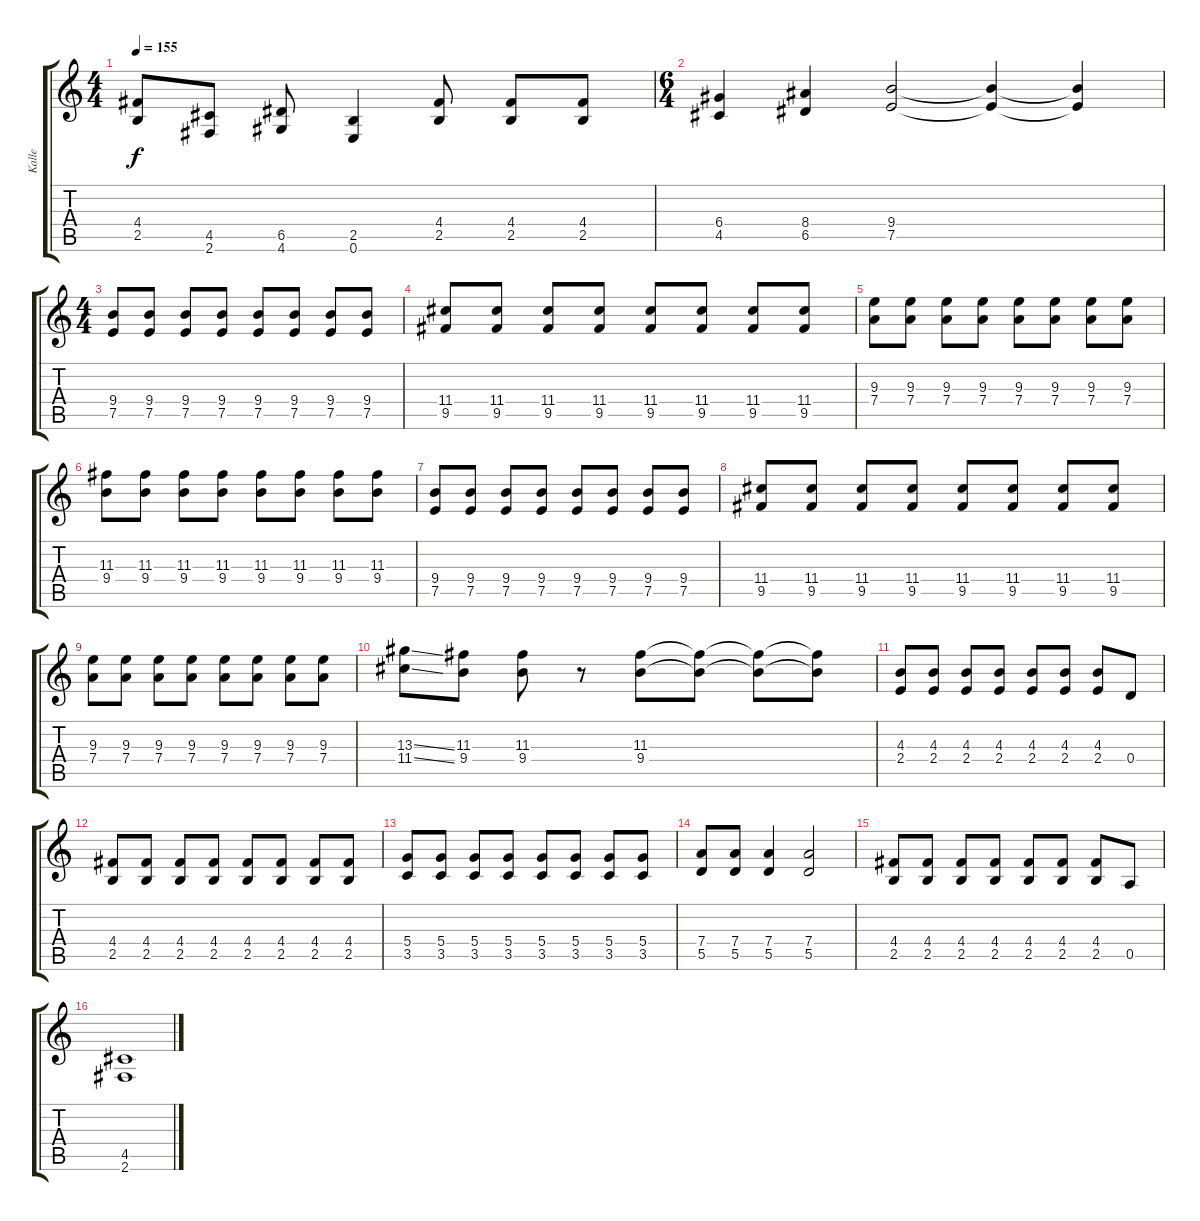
\track ("Kalle" "Kalle") {instrument distortionguitar}
\staff {score tabs}
\tuning (E4 B3 G3 D3 A2 E2) {hide}
\ts (4 4)
\tempo 155
\clef g2
\ks c
(4.4 2.5).8{dy f instrument distortionguitar} (4.5 2.6).8 (6.5 4.6).8 (2.5 0.6).4 (4.4 2.5).8 (4.4 2.5).8 (4.4 2.5).8 |
\ts (6 4)
(6.4 4.5).4 (8.4 6.5).4 (9.4 7.5).2 (9.4{t} 7.5{t}).4 (9.4{t} 7.5{t}).4 |
\ts (4 4)
(9.4 7.5).8 (9.4 7.5).8 (9.4 7.5).8 (9.4 7.5).8 (9.4 7.5).8 (9.4 7.5).8 (9.4 7.5).8 (9.4 7.5).8 |
(11.4 9.5).8 (11.4 9.5).8 (11.4 9.5).8 (11.4 9.5).8 (11.4 9.5).8 (11.4 9.5).8 (11.4 9.5).8 (11.4 9.5).8 |
(9.3 7.4).8 (9.3 7.4).8 (9.3 7.4).8 (9.3 7.4).8 (9.3 7.4).8 (9.3 7.4).8 (9.3 7.4).8 (9.3 7.4).8 |
(11.3 9.4).8 (11.3 9.4).8 (11.3 9.4).8 (11.3 9.4).8 (11.3 9.4).8 (11.3 9.4).8 (11.3 9.4).8 (11.3 9.4).8 |
(9.4 7.5).8 (9.4 7.5).8 (9.4 7.5).8 (9.4 7.5).8 (9.4 7.5).8 (9.4 7.5).8 (9.4 7.5).8 (9.4 7.5).8 |
(11.4 9.5).8 (11.4 9.5).8 (11.4 9.5).8 (11.4 9.5).8 (11.4 9.5).8 (11.4 9.5).8 (11.4 9.5).8 (11.4 9.5).8 |
(9.3 7.4).8 (9.3 7.4).8 (9.3 7.4).8 (9.3 7.4).8 (9.3 7.4).8 (9.3 7.4).8 (9.3 7.4).8 (9.3 7.4).8 |
(13.3{ss} 11.4{ss}).8 (11.3 9.4).8 (11.3 9.4).8 r.8 (11.3 9.4).8 (11.3{t} 9.4{t}).8 (11.3{t} 9.4{t}).8 (11.3{t} 9.4{t}).8 |
(4.3 2.4).8 (4.3 2.4).8 (4.3 2.4).8 (4.3 2.4).8 (4.3 2.4).8 (4.3 2.4).8 (4.3 2.4).8 0.4.8 |
(4.4 2.5).8 (4.4 2.5).8 (4.4 2.5).8 (4.4 2.5).8 (4.4 2.5).8 (4.4 2.5).8 (4.4 2.5).8 (4.4 2.5).8 |
(5.4 3.5).8 (5.4 3.5).8 (5.4 3.5).8 (5.4 3.5).8 (5.4 3.5).8 (5.4 3.5).8 (5.4 3.5).8 (5.4 3.5).8 |
(7.4 5.5).8 (7.4 5.5).8 (7.4 5.5).4 (7.4 5.5).2 |
(4.4 2.5).8 (4.4 2.5).8 (4.4 2.5).8 (4.4 2.5).8 (4.4 2.5).8 (4.4 2.5).8 (4.4 2.5).8 0.5.8 |
(4.5 2.6).1
